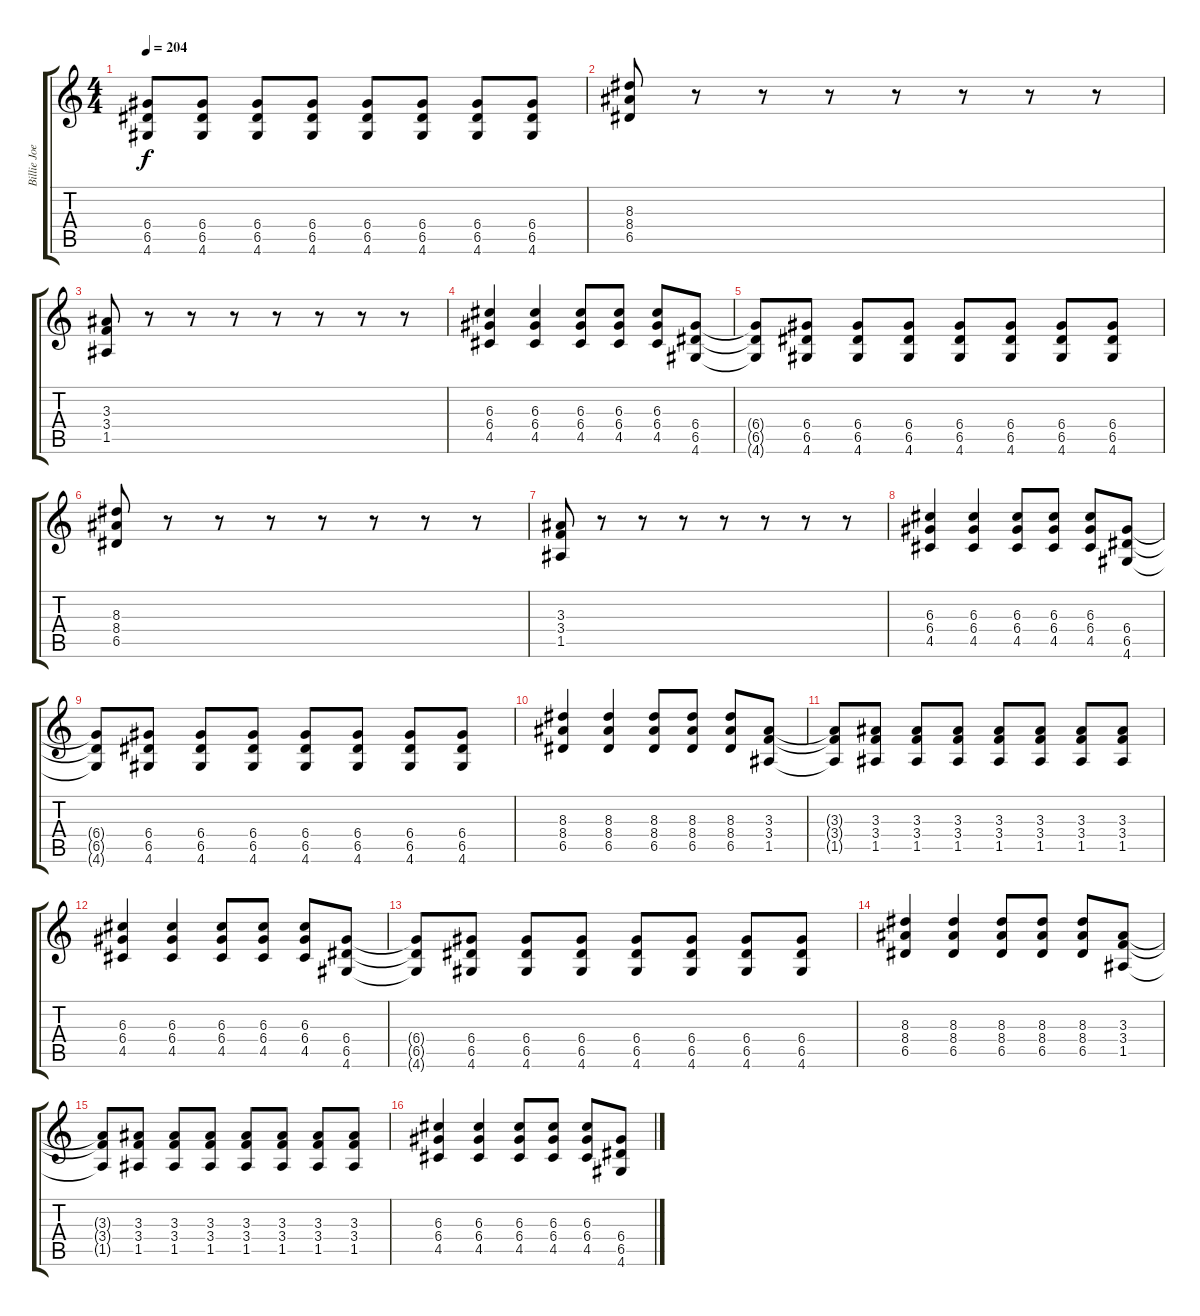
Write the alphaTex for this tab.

\track ("Billie Joe - Studio Guitar" "Billie Joe") {instrument overdrivenguitar}
\staff {score tabs}
\tuning (E4 B3 G3 D3 A2 E2) {hide}
\ts (4 4)
\tempo 204
\clef g2
\ks c
(6.4{t} 6.5{t} 4.6{t}).8{dy f} (6.4 6.5 4.6).8 (6.4 6.5 4.6).8 (6.4 6.5 4.6).8 (6.4 6.5 4.6).8 (6.4 6.5 4.6).8 (6.4 6.5 4.6).8 (6.4 6.5 4.6).8 |
(8.3 8.4 6.5).8 r.8 r.8 r.8 r.8 r.8 r.8 r.8 |
(3.3 3.4 1.5).8 r.8 r.8 r.8 r.8 r.8 r.8 r.8 |
(6.3 6.4 4.5).4 (6.3 6.4 4.5).4 (6.3 6.4 4.5).8 (6.3 6.4 4.5).8 (6.3 6.4 4.5).8 (6.4 6.5 4.6).8 |
(6.4{t} 6.5{t} 4.6{t}).8 (6.4 6.5 4.6).8 (6.4 6.5 4.6).8 (6.4 6.5 4.6).8 (6.4 6.5 4.6).8 (6.4 6.5 4.6).8 (6.4 6.5 4.6).8 (6.4 6.5 4.6).8 |
(8.3 8.4 6.5).8 r.8 r.8 r.8 r.8 r.8 r.8 r.8 |
(3.3 3.4 1.5).8 r.8 r.8 r.8 r.8 r.8 r.8 r.8 |
(6.3 6.4 4.5).4 (6.3 6.4 4.5).4 (6.3 6.4 4.5).8 (6.3 6.4 4.5).8 (6.3 6.4 4.5).8 (6.4 6.5 4.6).8 |
(6.4{t} 6.5{t} 4.6{t}).8 (6.4 6.5 4.6).8 (6.4 6.5 4.6).8 (6.4 6.5 4.6).8 (6.4 6.5 4.6).8 (6.4 6.5 4.6).8 (6.4 6.5 4.6).8 (6.4 6.5 4.6).8 |
(8.3 8.4 6.5).4 (8.3 8.4 6.5).4 (8.3 8.4 6.5).8 (8.3 8.4 6.5).8 (8.3 8.4 6.5).8 (3.3 3.4 1.5).8 |
(3.3{t} 3.4{t} 1.5{t}).8 (3.3 3.4 1.5).8 (3.3 3.4 1.5).8 (3.3 3.4 1.5).8 (3.3 3.4 1.5).8 (3.3 3.4 1.5).8 (3.3 3.4 1.5).8 (3.3 3.4 1.5).8 |
(6.3 6.4 4.5).4 (6.3 6.4 4.5).4 (6.3 6.4 4.5).8 (6.3 6.4 4.5).8 (6.3 6.4 4.5).8 (6.4 6.5 4.6).8 |
(6.4{t} 6.5{t} 4.6{t}).8 (6.4 6.5 4.6).8 (6.4 6.5 4.6).8 (6.4 6.5 4.6).8 (6.4 6.5 4.6).8 (6.4 6.5 4.6).8 (6.4 6.5 4.6).8 (6.4 6.5 4.6).8 |
(8.3 8.4 6.5).4 (8.3 8.4 6.5).4 (8.3 8.4 6.5).8 (8.3 8.4 6.5).8 (8.3 8.4 6.5).8 (3.3 3.4 1.5).8 |
(3.3{t} 3.4{t} 1.5{t}).8 (3.3 3.4 1.5).8 (3.3 3.4 1.5).8 (3.3 3.4 1.5).8 (3.3 3.4 1.5).8 (3.3 3.4 1.5).8 (3.3 3.4 1.5).8 (3.3 3.4 1.5).8 |
(6.3 6.4 4.5).4 (6.3 6.4 4.5).4 (6.3 6.4 4.5).8 (6.3 6.4 4.5).8 (6.3 6.4 4.5).8 (6.4 6.5 4.6).8
